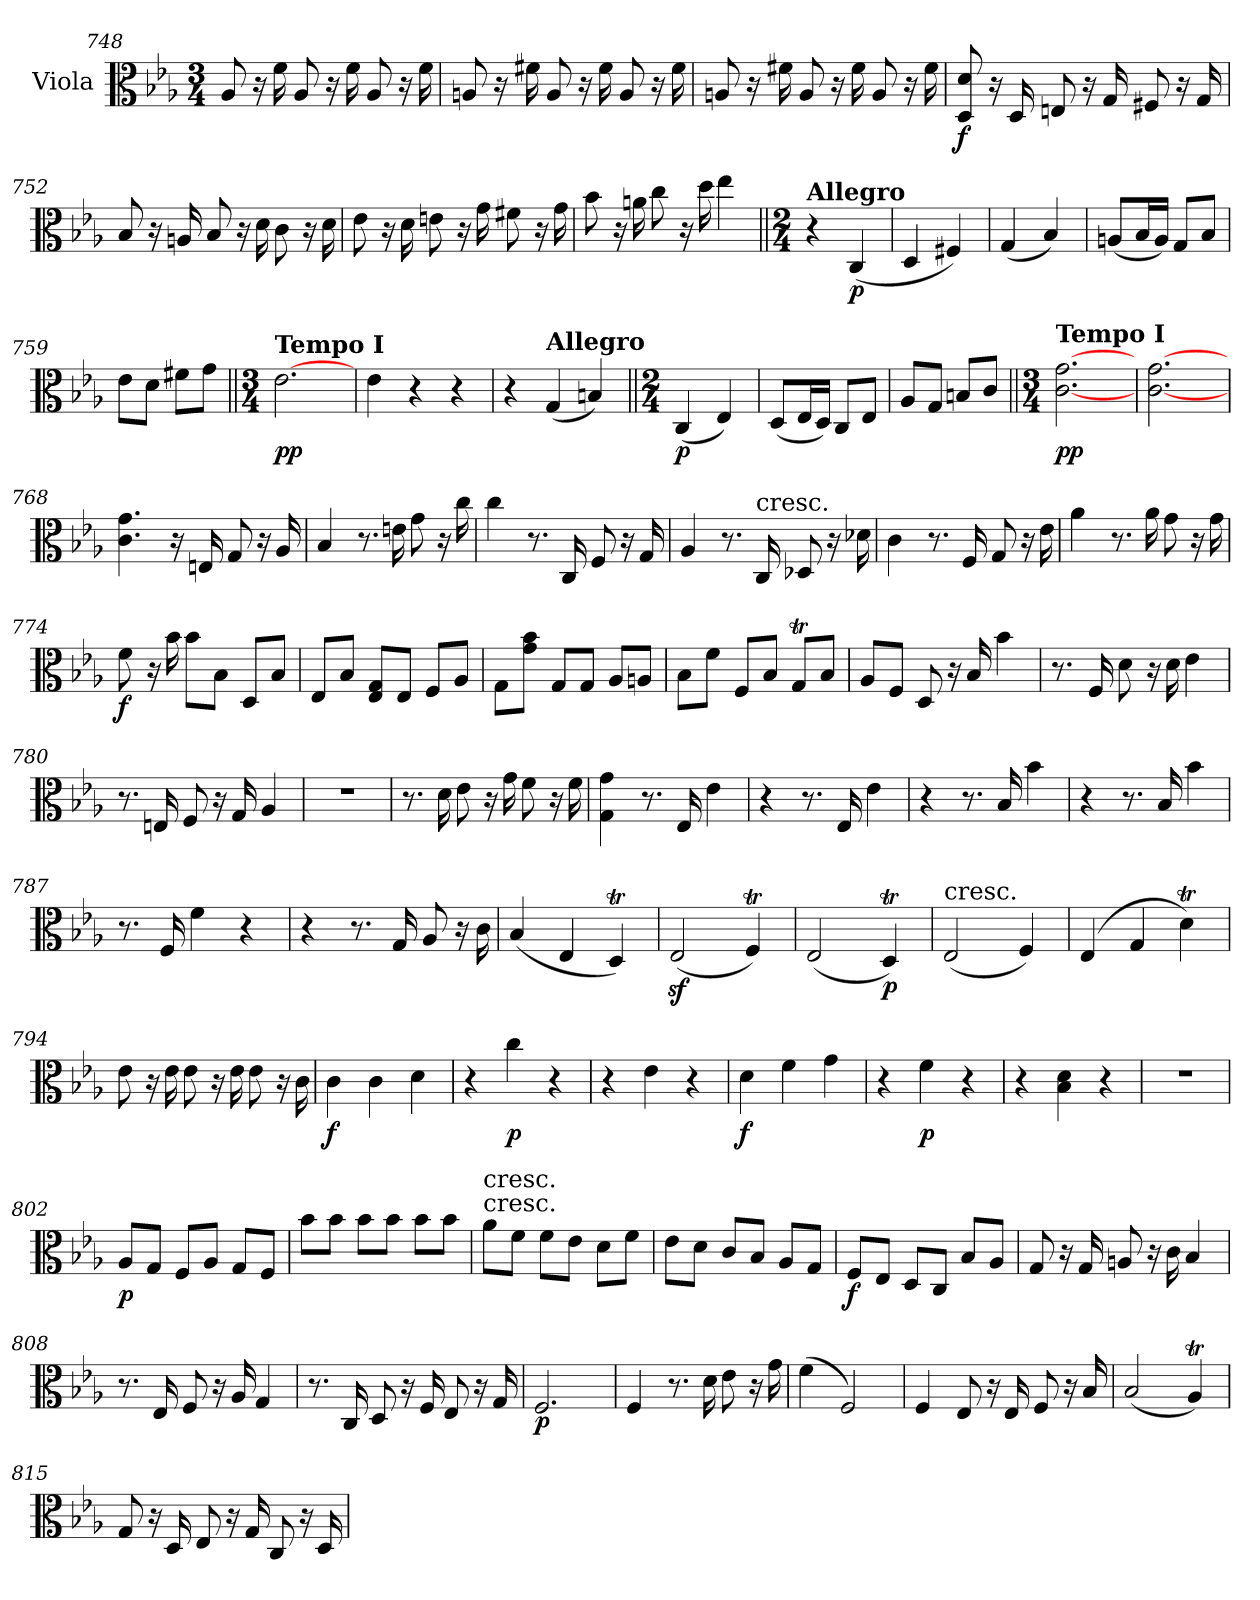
**kern	**dynam
*part1	*part1
*staff1	*staff1
*I"Viola	*
*I'Vla	*
*clefC3	*
*k[b-e-a-]	*
*E-:	*
*M3/4	*
=748	=748
8A-	.
16r	.
16f	.
8A-	.
16r	.
16f	.
8A-	.
16r	.
16f	.
=749	=749
8An	.
16r	.
16f#X	.
8A	.
16r	.
16f#	.
8A	.
16r	.
16f#	.
=750	=750
8An	.
16r	.
16f#X	.
8A	.
16r	.
16f#	.
8A	.
16r	.
16f#	.
=751	=751
8D 8d	f
16r	.
16D	.
8En	.
16r	.
16G	.
8F#X	.
16r	.
16G	.
=752	=752
8B-	.
16r	.
16An	.
8B-	.
16r	.
16d	.
8c	.
16r	.
16d	.
=753	=753
8e-	.
16r	.
16d	.
8en	.
16r	.
16g	.
8f#X	.
16r	.
16g	.
=754	=754
8b-	.
16r	.
16an	.
8cc	.
16r	.
16dd	.
4ee-	.
=755||	=755||
*M2/4	*
!LO:TX:a:B:t=Allegro	!
4r	.
(4C	p
=756	=756
4D	.
4F#X)	.
=757	=757
(4G	.
4B-)	.
=758	=758
(8An/L	.
16B-/L	.
16A/JJ)	.
8G/L	.
8B-/J	.
=759	=759
8e-\L	.
8d\J	.
8f#X\L	.
8g\J	.
=760||	=760||
*M3/4	*
!LO:TX:a:B:t=Tempo I	!
[2.e-	pp
=761	=761
4e-	.
4r	.
4r	.
=762	=762
4r	.
!LO:TX:a:B:t=Allegro	!
(4G	.
4Bn)	.
=763||	=763||
*M2/4	*
(4C	p
4E-)	.
=764	=764
(8D/L	.
16E-/L	.
16D/JJ)	.
8C/L	.
8E-/J	.
=765	=765
8A-/L	.
8G/J	.
8Bn/L	.
8c/J	.
=766||	=766||
*M3/4	*
!LO:TX:a:B:t=Tempo I	!
[2.c [2.g	pp
=767	=767
[2.c [2.g	.
=768	=768
4.c 4.g	.
16r	.
16En	.
8G	.
16r	.
16A-	.
=769	=769
4B-	.
8.r	.
16en	.
8g	.
16r	.
16cc	.
=770	=770
4cc	.
8.r	.
16C	.
8F	.
16r	.
16G	.
=771	=771
4A-	.
8.r	.
!LO:TX:a:t=cresc.	!
16C	.
8D-X	.
16r	.
16d-X	.
=772	=772
4c	.
8.r	.
16F	.
8G	.
16r	.
16e-	.
=773	=773
4a-	.
8.r	.
16a-	.
8g	.
16r	.
16g	.
=774	=774
8f	f
16r	.
16b-	.
8b-\L	.
8B-\J	.
8D/L	.
8B-/J	.
=775	=775
8E-/L	.
8B-/J	.
8E-/ 8G/L	.
8E-/J	.
8F/L	.
8A-/J	.
=776	=776
8G\L	.
8g\ 8b-\J	.
8G/L	.
8G/J	.
8A-/L	.
8An/J	.
=777	=777
8B-\L	.
8f\J	.
8F/L	.
8B-/J	.
8Gt/L	.
8B-/J	.
=778	=778
8A-/L	.
8F/J	.
8D	.
16r	.
16B-	.
4b-	.
=779	=779
8.r	.
16F	.
8d	.
16r	.
16d	.
4e-	.
=780	=780
8.r	.
16En	.
8F	.
16r	.
16G	.
4A-	.
=781	=781
2.r	.
=782	=782
8.r	.
16d	.
8e-	.
16r	.
16g	.
8f	.
16r	.
16f	.
=783	=783
4G 4g	.
8.r	.
16E-	.
4e-	.
=784	=784
4r	.
8.r	.
16E-	.
4e-	.
=785	=785
4r	.
8.r	.
16B-	.
4b-	.
=786	=786
4r	.
8.r	.
16B-	.
4b-	.
=787	=787
8.r	.
16F	.
4f	.
4r	.
=788	=788
4r	.
8.r	.
16G	.
8A-	.
16r	.
16c	.
=789	=789
(4B-	.
4E-	.
4Dt)	.
=790	=790
(2E-z	.
4FT)	.
=791	=791
(2E-	.
4Dt)	p
=792	=792
!LO:TX:a:t=cresc.	!
(2E-	.
4F)	.
=793	=793
(4E-	.
4G	.
4dt)	.
=794	=794
8e-	.
16r	.
16e-	.
8e-	.
16r	.
16e-	.
8e-	.
16r	.
16c	.
=795	=795
4c	f
4c	.
4d	.
=796	=796
4r	.
4cc	p
4r	.
=797	=797
4r	.
4e-	.
4r	.
=798	=798
4d	f
4f	.
4g	.
=799	=799
4r	.
4f	p
4r	.
=800	=800
4r	.
4B- 4d	.
4r	.
=801	=801
2.r	.
=802	=802
8A-/L	p
8G/J	.
8F/L	.
8A-/J	.
8G/L	.
8F/J	.
=803	=803
8b-\L	.
8b-\J	.
8b-\L	.
8b-\J	.
8b-\L	.
8b-\J	.
=804	=804
!LO:TX:t=cresc.	!
!LO:TX:a:t=cresc.	!
8a-\L	.
8f\J	.
8f\L	.
8e-\J	.
8d\L	.
8f\J	.
=805	=805
8e-\L	.
8d\J	.
8c/L	.
8B-/J	.
8A-/L	.
8G/J	.
=806	=806
8F/L	f
8E-/J	.
8D/L	.
8C/J	.
8B-/L	.
8A-/J	.
=807	=807
8G	.
16r	.
16G	.
8An	.
16r	.
16c	.
4B-	.
=808	=808
8.r	.
16E-	.
8F	.
16r	.
16A-	.
4G	.
=809	=809
8.r	.
16C	.
8D	.
16r	.
16F	.
8E-	.
16r	.
16G	.
=810	=810
2.F	p
=811	=811
4F	.
8.r	.
16d	.
8e-	.
16r	.
16g	.
=812	=812
(4f	.
2F)	.
=813	=813
4F	.
8E-	.
16r	.
16E-	.
8F	.
16r	.
16B-	.
=814	=814
(2B-	.
4A-T)	.
=815	=815
8G	.
16r	.
16D	.
8E-	.
16r	.
16G	.
8C	.
16r	.
16D	.
=	=
*-	*-
